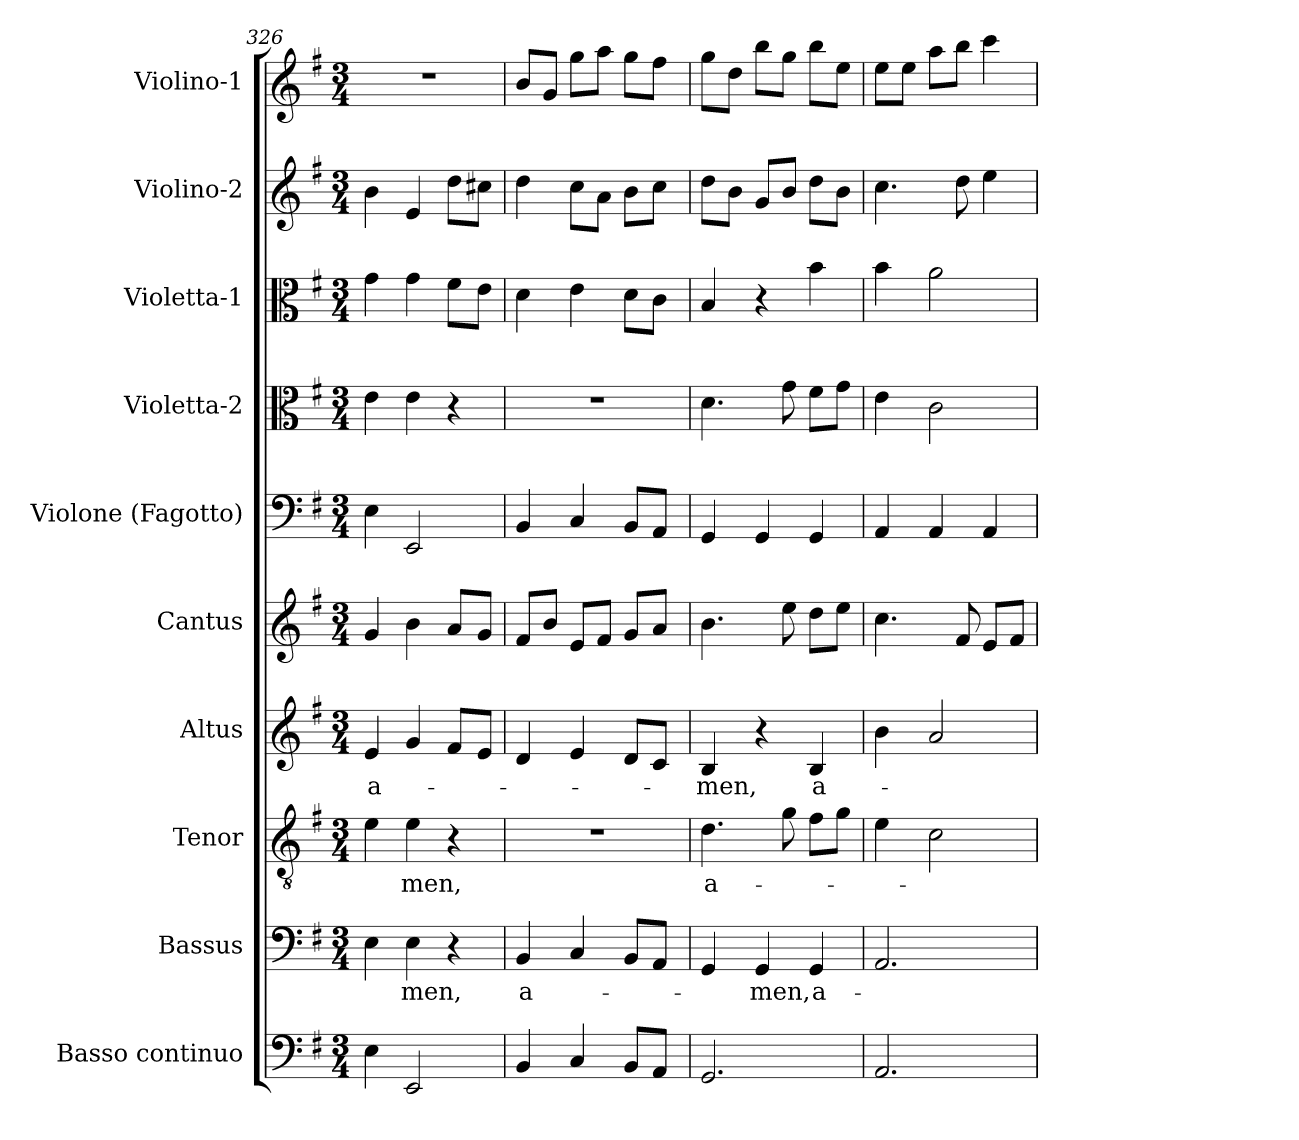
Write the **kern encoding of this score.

**kern	**kern	**text	**kern	**text	**kern	**text	**kern	**kern	**kern	**kern	**kern	**kern
*part10	*part9	*part9	*part8	*part8	*part7	*part7	*part6	*part5	*part4	*part3	*part2	*part1
*staff10	*staff9	*staff9	*staff8	*staff8	*staff7	*staff7	*staff6	*staff5	*staff4	*staff3	*staff2	*staff1
*I"Basso continuo	*I"Bassus	*	*I"Tenor	*	*I"Altus	*	*I"Cantus	*I"Violone (Fagotto)	*I"Violetta-2	*I"Violetta-1	*I"Violino-2	*I"Violino-1
*I'BC2	*I'B	*	*I'T	*	*I'A	*	*I'C	*I'Vn	*I'Va2	*I'Va1	*I'Vi2	*I'Vi1
*clefF4	*clefF4	*	*clefGv2	*	*clefG2	*	*clefG2	*clefF4	*clefC3	*clefC3	*clefG2	*clefG2
*k[f#]	*k[f#]	*	*k[f#]	*	*k[f#]	*	*k[f#]	*k[f#]	*k[f#]	*k[f#]	*k[f#]	*k[f#]
*G:	*G:	*	*G:	*	*G:	*	*G:	*G:	*G:	*G:	*G:	*G:
*M3/4	*M3/4	*	*M3/4	*	*M3/4	*	*M3/4	*M3/4	*M3/4	*M3/4	*M3/4	*M3/4
=326	=326	=326	=326	=326	=326	=326	=326	=326	=326	=326	=326	=326
!	!	!	!	!	!	!LO:LY:b	!	!	!	!	!	!
4E\	4E\	.	4e\	.	4e/	a-	4g/	4E\	4e\	4g\	4b\	2.r
!	!	!LO:LY:b	!	!	!	!	!	!	!	!	!	!
!	!	!	!	!LO:LY:b	!	!	!	!	!	!	!	!
2EE/	4E\	-men,	4e\	-men,	4g/	.	4b\	2EE/	4e\	4g\	4e/	.
.	4r	.	4r	.	8f#/L	.	8a/L	.	4r	8f#\L	8dd\L	.
.	.	.	.	.	8e/J	.	8g/J	.	.	8e\J	8cc#X\J	.
=327	=327	=327	=327	=327	=327	=327	=327	=327	=327	=327	=327	=327
!	!	!LO:LY:b	!	!	!	!	!	!	!	!	!	!
4BB/	4BB/	a-	2.r	.	4d/	.	8f#/L	4BB/	2.r	4d\	4dd\	8b/L
.	.	.	.	.	.	.	8b/J	.	.	.	.	8g/J
4C/	4C/	.	.	.	4e/	.	8e/L	4C/	.	4e\	8cc\L	8gg\L
.	.	.	.	.	.	.	8f#/J	.	.	.	8a\J	8aa\J
8BB/L	8BB/L	.	.	.	8d/L	.	8g/L	8BB/L	.	8d\L	8b\L	8gg\L
8AA/J	8AA/J	.	.	.	8c/J	.	8a/J	8AA/J	.	8c\J	8cc\J	8ff#\J
=328	=328	=328	=328	=328	=328	=328	=328	=328	=328	=328	=328	=328
!	!	!	!	!LO:LY:b	!	!	!	!	!	!	!	!
!	!	!	!	!	!	!LO:LY:b	!	!	!	!	!	!
2.GG/	4GG/	.	4.d\	a-	4B/	-men,	4.b\	4GG/	4.d\	4B/	8dd\L	8gg\L
.	.	.	.	.	.	.	.	.	.	.	8b\J	8dd\J
!	!	!LO:LY:b	!	!	!	!	!	!	!	!	!	!
.	4GG/	-men,	.	.	4r	.	.	4GG/	.	4r	8g/L	8bb\L
.	.	.	8g\	.	.	.	8ee\	.	8g\	.	8b/J	8gg\J
!	!	!LO:LY:b	!	!	!	!	!	!	!	!	!	!
!	!	!	!	!	!	!LO:LY:b	!	!	!	!	!	!
.	4GG/	a-	8f#\L	.	4B/	a-	8dd\L	4GG/	8f#\L	4b\	8dd\L	8bb\L
.	.	.	8g\J	.	.	.	8ee\J	.	8g\J	.	8b\J	8ee\J
=329	=329	=329	=329	=329	=329	=329	=329	=329	=329	=329	=329	=329
2.AA/	2.AA/	.	4e\	.	4b\	.	4.cc\	4AA/	4e\	4b\	4.cc\	8ee\L
.	.	.	.	.	.	.	.	.	.	.	.	8ee\J
.	.	.	2c\	.	2a/	.	.	4AA/	2c\	2a\	.	8aa\L
.	.	.	.	.	.	.	8f#/	.	.	.	8dd\	8bb\J
.	.	.	.	.	.	.	8e/L	4AA/	.	.	4ee\	4ccc\
.	.	.	.	.	.	.	8f#/J	.	.	.	.	.
=	=	=	=	=	=	=	=	=	=	=	=	=
*-	*-	*-	*-	*-	*-	*-	*-	*-	*-	*-	*-	*-
